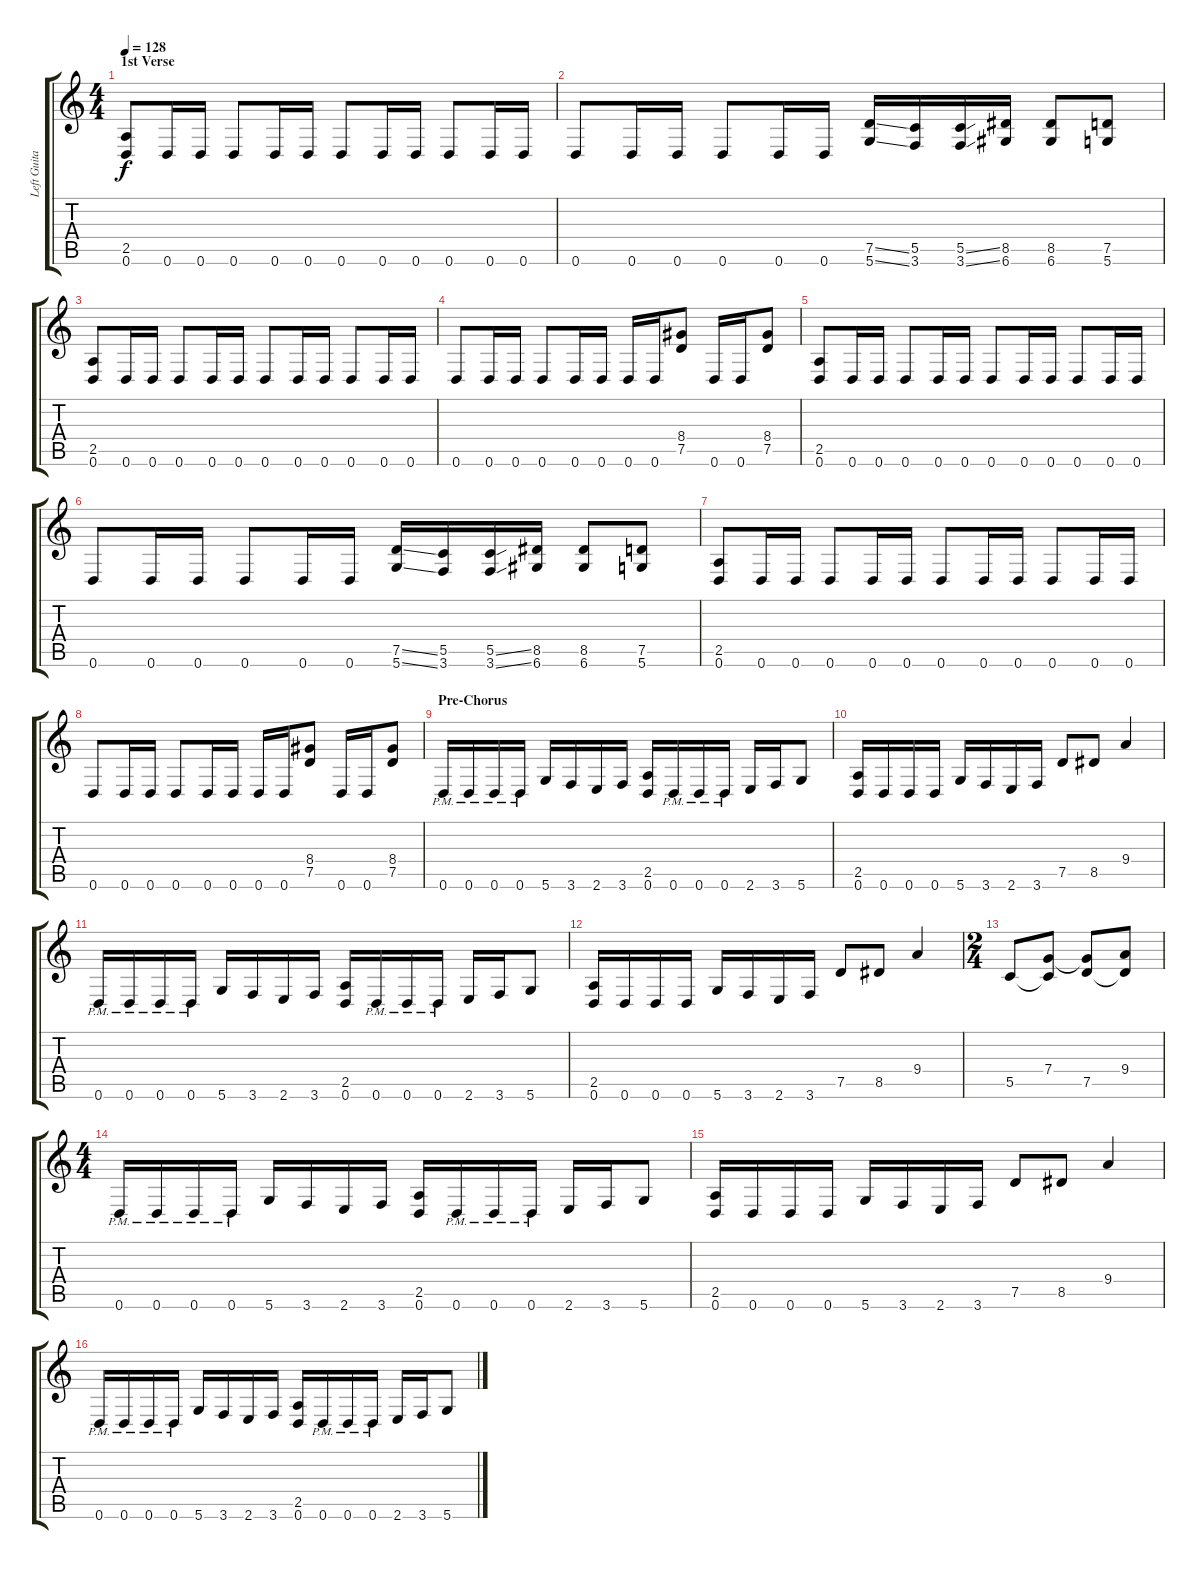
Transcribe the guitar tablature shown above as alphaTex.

\track ("Left Guitar" "Left Guita") {instrument distortionguitar}
\staff {score tabs}
\tuning (D4 A3 F3 C3 G2 D2) {hide}
\ts (4 4)
\section ("" "1st Verse")
\tempo 128
\clef g2
\ks c
(2.5 0.6).8{dy f} 0.6.16 0.6.16 0.6.8 0.6.16 0.6.16 0.6.8 0.6.16 0.6.16 0.6.8 0.6.16 0.6.16 |
0.6.8 0.6.16 0.6.16 0.6.8 0.6.16 0.6.16 (7.5{ss} 5.6{ss}).16 (5.5 3.6).16 (5.5{ss} 3.6{ss}).16 (8.5 6.6).16 (8.5 6.6).8 (7.5 5.6).8 |
(2.5 0.6).8 0.6.16 0.6.16 0.6.8 0.6.16 0.6.16 0.6.8 0.6.16 0.6.16 0.6.8 0.6.16 0.6.16 |
0.6.8 0.6.16 0.6.16 0.6.8 0.6.16 0.6.16 0.6.16 0.6.16 (8.4 7.5).8 0.6.16 0.6.16 (8.4 7.5).8 |
(2.5 0.6).8 0.6.16 0.6.16 0.6.8 0.6.16 0.6.16 0.6.8 0.6.16 0.6.16 0.6.8 0.6.16 0.6.16 |
0.6.8 0.6.16 0.6.16 0.6.8 0.6.16 0.6.16 (7.5{ss} 5.6{ss}).16 (5.5 3.6).16 (5.5{ss} 3.6{ss}).16 (8.5 6.6).16 (8.5 6.6).8 (7.5 5.6).8 |
(2.5 0.6).8 0.6.16 0.6.16 0.6.8 0.6.16 0.6.16 0.6.8 0.6.16 0.6.16 0.6.8 0.6.16 0.6.16 |
0.6.8 0.6.16 0.6.16 0.6.8 0.6.16 0.6.16 0.6.16 0.6.16 (8.4 7.5).8 0.6.16 0.6.16 (8.4 7.5).8 |
\section ("" "Pre-Chorus")
0.6{pm}.16 0.6{pm}.16 0.6{pm}.16 0.6{pm}.16 5.6.16 3.6.16 2.6.16 3.6.16 (2.5 0.6).16 0.6{pm}.16 0.6{pm}.16 0.6{pm}.16 2.6.16 3.6.16 5.6.8 |
(2.5 0.6).16 0.6.16 0.6.16 0.6.16 5.6.16 3.6.16 2.6.16 3.6.16 7.5.8 8.5.8 9.4.4 |
0.6{pm}.16 0.6{pm}.16 0.6{pm}.16 0.6{pm}.16 5.6.16 3.6.16 2.6.16 3.6.16 (2.5 0.6).16 0.6{pm}.16 0.6{pm}.16 0.6{pm}.16 2.6.16 3.6.16 5.6.8 |
(2.5 0.6).16 0.6.16 0.6.16 0.6.16 5.6.16 3.6.16 2.6.16 3.6.16 7.5.8 8.5.8 9.4.4 |
\ts (2 4)
5.5.8 (7.4 5.5{t}).8 (7.4{t} 7.5).8 (9.4 7.5{t}).8 |
\ts (4 4)
0.6{pm}.16 0.6{pm}.16 0.6{pm}.16 0.6{pm}.16 5.6.16 3.6.16 2.6.16 3.6.16 (2.5 0.6).16 0.6{pm}.16 0.6{pm}.16 0.6{pm}.16 2.6.16 3.6.16 5.6.8 |
(2.5 0.6).16 0.6.16 0.6.16 0.6.16 5.6.16 3.6.16 2.6.16 3.6.16 7.5.8 8.5.8 9.4.4 |
0.6{pm}.16 0.6{pm}.16 0.6{pm}.16 0.6{pm}.16 5.6.16 3.6.16 2.6.16 3.6.16 (2.5 0.6).16 0.6{pm}.16 0.6{pm}.16 0.6{pm}.16 2.6.16 3.6.16 5.6.8
